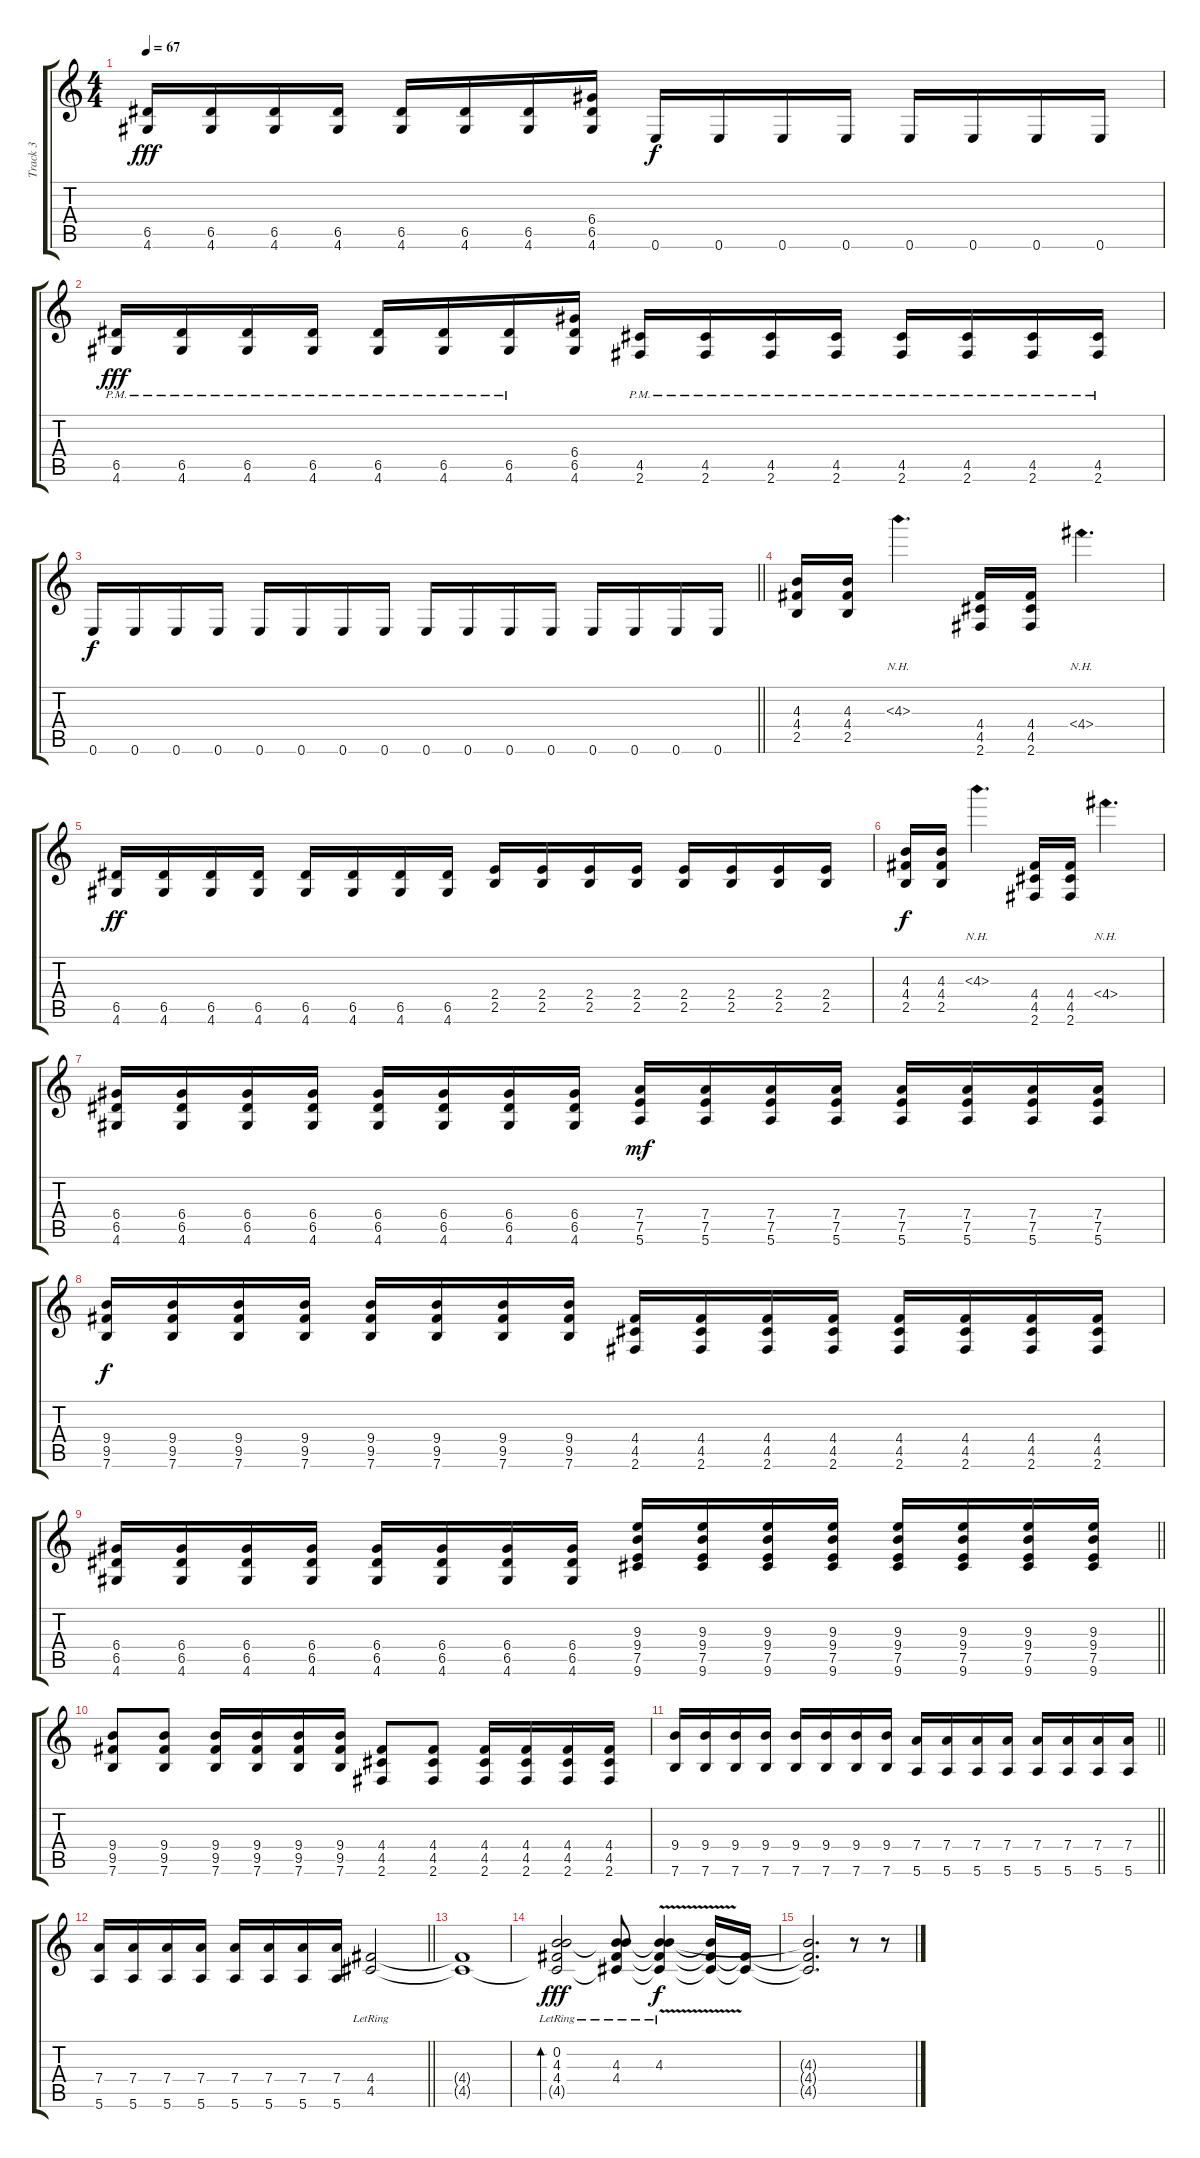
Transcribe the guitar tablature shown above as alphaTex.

\track ("Track 3" "Track 3") {instrument overdrivenguitar}
\staff {score tabs}
\tuning (E4 B3 G3 D3 A2 E2) {hide}
\ts (4 4)
\tempo 67
\clef g2
\ks c
(6.5 4.6).16{dy fff} (6.5 4.6).16 (6.5 4.6).16 (6.5 4.6).16 (6.5 4.6).16 (6.5 4.6).16 (6.5 4.6).16 (6.4 6.5 4.6).16 0.6.16{dy f} 0.6.16 0.6.16 0.6.16 0.6.16 0.6.16 0.6.16 0.6.16 |
(6.5{pm} 4.6{pm}).16{dy fff} (6.5{pm} 4.6{pm}).16 (6.5{pm} 4.6{pm}).16 (6.5{pm} 4.6{pm}).16 (6.5{pm} 4.6{pm}).16 (6.5{pm} 4.6{pm}).16 (6.5{pm} 4.6{pm}).16 (6.4 6.5 4.6).16 (4.5{pm} 2.6{pm}).16 (4.5{pm} 2.6{pm}).16 (4.5{pm} 2.6{pm}).16 (4.5{pm} 2.6{pm}).16 (4.5{pm} 2.6{pm}).16 (4.5{pm} 2.6{pm}).16 (4.5{pm} 2.6{pm}).16 (4.5{pm} 2.6{pm}).16 |
\barLineRight lightlight
0.6.16{dy f} 0.6.16 0.6.16 0.6.16 0.6.16 0.6.16 0.6.16 0.6.16 0.6.16 0.6.16 0.6.16 0.6.16 0.6.16 0.6.16 0.6.16 0.6.16 |
\section ("" "")
(4.3 4.4 2.5).16 (4.3 4.4 2.5).16 4.3{nh}.4{d} (4.4 4.5 2.6).16 (4.4 4.5 2.6).16 4.4{nh}.4{d} |
(6.5 4.6).16{dy ff} (6.5 4.6).16 (6.5 4.6).16 (6.5 4.6).16 (6.5 4.6).16 (6.5 4.6).16 (6.5 4.6).16 (6.5 4.6).16 (2.4 2.5).16 (2.4 2.5).16 (2.4 2.5).16 (2.4 2.5).16 (2.4 2.5).16 (2.4 2.5).16 (2.4 2.5).16 (2.4 2.5).16 |
(4.3 4.4 2.5).16{dy f} (4.3 4.4 2.5).16 4.3{nh}.4{d} (4.4 4.5 2.6).16 (4.4 4.5 2.6).16 4.4{nh}.4{d} |
(6.4 6.5 4.6).16 (6.4 6.5 4.6).16 (6.4 6.5 4.6).16 (6.4 6.5 4.6).16 (6.4 6.5 4.6).16 (6.4 6.5 4.6).16 (6.4 6.5 4.6).16 (6.4 6.5 4.6).16 (7.4 7.5 5.6).16{dy mf} (7.4 7.5 5.6).16 (7.4 7.5 5.6).16 (7.4 7.5 5.6).16 (7.4 7.5 5.6).16 (7.4 7.5 5.6).16 (7.4 7.5 5.6).16 (7.4 7.5 5.6).16 |
(9.4 9.5 7.6).16{dy f} (9.4 9.5 7.6).16 (9.4 9.5 7.6).16 (9.4 9.5 7.6).16 (9.4 9.5 7.6).16 (9.4 9.5 7.6).16 (9.4 9.5 7.6).16 (9.4 9.5 7.6).16 (4.4 4.5 2.6).16 (4.4 4.5 2.6).16 (4.4 4.5 2.6).16 (4.4 4.5 2.6).16 (4.4 4.5 2.6).16 (4.4 4.5 2.6).16 (4.4 4.5 2.6).16 (4.4 4.5 2.6).16 |
\barLineRight lightlight
(6.4 6.5 4.6).16 (6.4 6.5 4.6).16 (6.4 6.5 4.6).16 (6.4 6.5 4.6).16 (6.4 6.5 4.6).16 (6.4 6.5 4.6).16 (6.4 6.5 4.6).16 (6.4 6.5 4.6).16 (9.3 9.4 7.5 9.6).16 (9.3 9.4 7.5 9.6).16 (9.3 9.4 7.5 9.6).16 (9.3 9.4 7.5 9.6).16 (9.3 9.4 7.5 9.6).16 (9.3 9.4 7.5 9.6).16 (9.3 9.4 7.5 9.6).16 (9.3 9.4 7.5 9.6).16 |
(9.4 9.5 7.6).8 (9.4 9.5 7.6).8 (9.4 9.5 7.6).16 (9.4 9.5 7.6).16 (9.4 9.5 7.6).16 (9.4 9.5 7.6).16 (4.4 4.5 2.6).8 (4.4 4.5 2.6).8 (4.4 4.5 2.6).16 (4.4 4.5 2.6).16 (4.4 4.5 2.6).16 (4.4 4.5 2.6).16 |
\barLineRight lightlight
(9.4 7.6).16 (9.4 7.6).16 (9.4 7.6).16 (9.4 7.6).16 (9.4 7.6).16 (9.4 7.6).16 (9.4 7.6).16 (9.4 7.6).16 (7.4 5.6).16 (7.4 5.6).16 (7.4 5.6).16 (7.4 5.6).16 (7.4 5.6).16 (7.4 5.6).16 (7.4 5.6).16 (7.4 5.6).16 |
\barLineRight lightlight
(7.4 5.6).16 (7.4 5.6).16 (7.4 5.6).16 (7.4 5.6).16 (7.4 5.6).16 (7.4 5.6).16 (7.4 5.6).16 (7.4 5.6).16 (4.4{lr} 4.5{lr}).2 |
(4.4{t} 4.5{t}).1 |
(0.2 4.3{lr} 4.4{lr} 4.5{t}).2{bd 120 dy fff} (0.2{t} 4.3{lr} 4.4{lr} 4.5{t}).8 (0.2{v t} 4.3{lr} 4.4{t} 4.5{t}).4{dy f} (0.2{t} 4.4{t} 4.5{t}).16 (4.4{t} 4.5{t}).16 |
(4.3{t} 4.4{t} 4.5{t}).2{d} r.8 r.8
